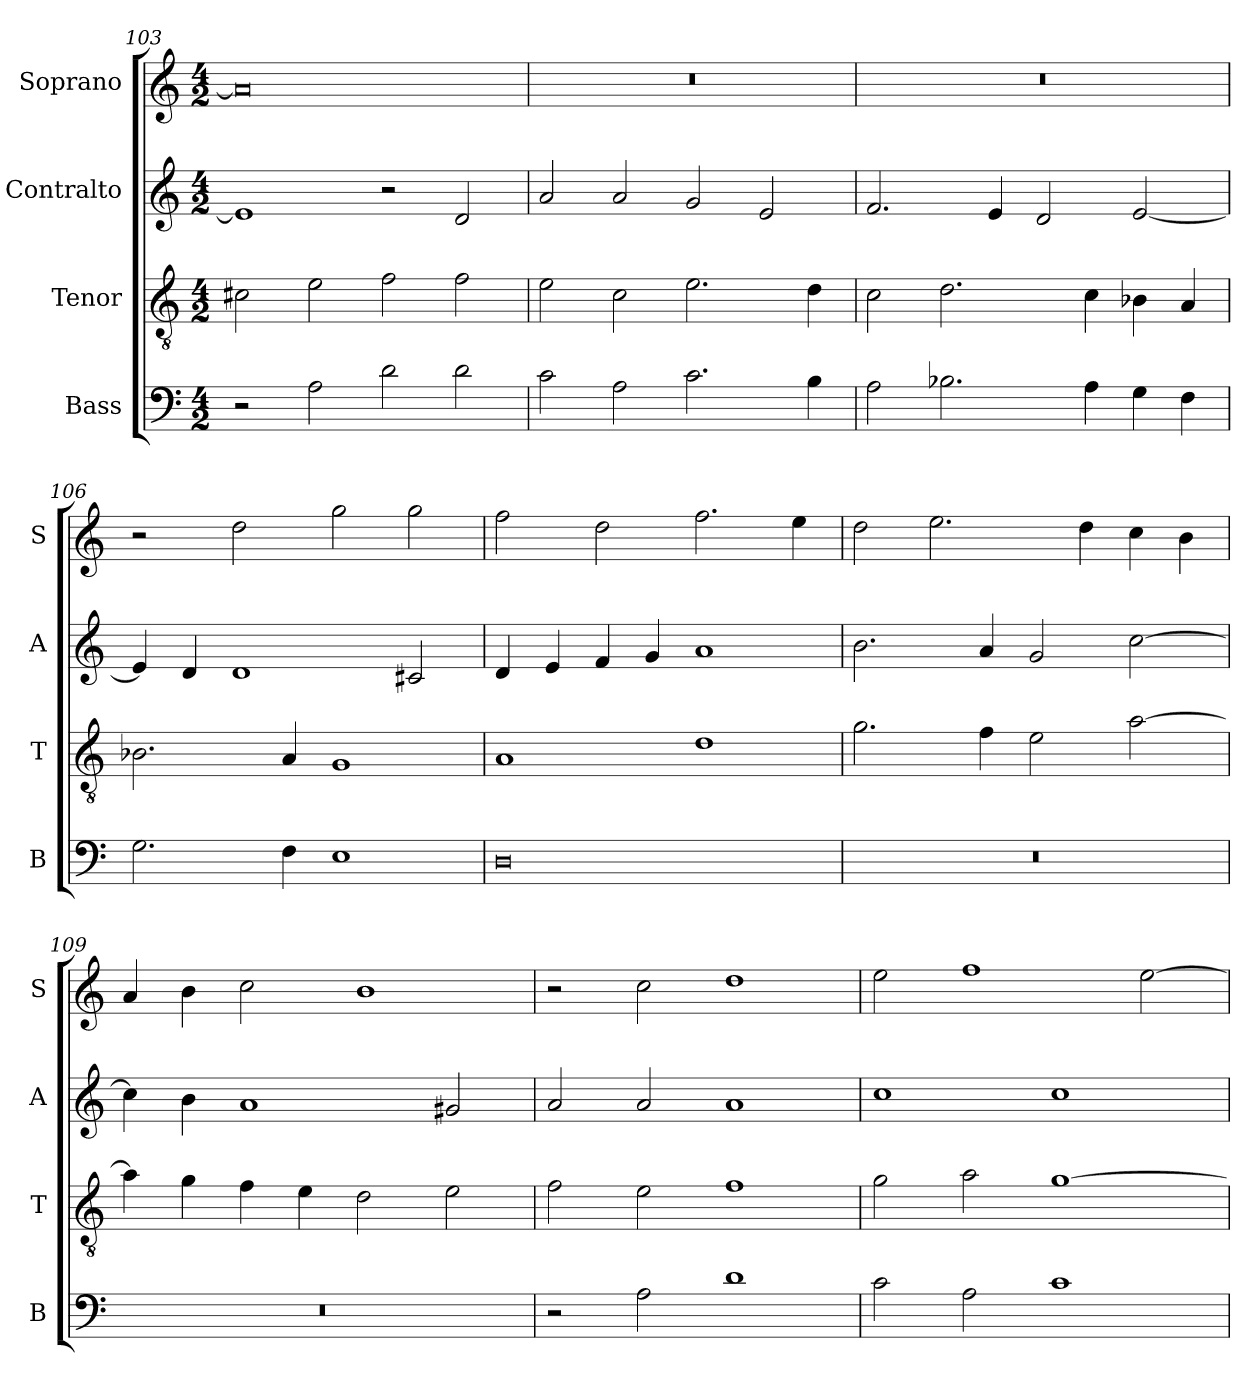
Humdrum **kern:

**kern	**kern	**kern	**kern
*part4	*part3	*part2	*part1
*staff4	*staff3	*staff2	*staff1
*I"Bass	*I"Tenor	*I"Contralto	*I"Soprano
*I'B	*I'T	*I'A	*I'S
*clefF4	*clefGv2	*clefG2	*clefG2
*k[]	*k[]	*k[]	*k[]
*A:aeo	*A:aeo	*A:aeo	*A:aeo
*M4/2	*M4/2	*M4/2	*M4/2
=103	=103	=103	=103
2r	2c#X	1e]	0a]
2A	2e	.	.
2d	2f	2r	.
2d	2f	2d	.
=104	=104	=104	=104
2c	2e	2a	0r
2A	2c	2a	.
2.c	2.e	2g	.
.	.	2e	.
4B	4d	.	.
=105	=105	=105	=105
2A	2c	2.f	0r
2.B-X	2.d	.	.
.	.	4e	.
.	.	2d	.
4A	4c	.	.
4G	4B-X	[2e	.
4F	4A	.	.
=106	=106	=106	=106
2.G	2.B-X	4e]	2r
.	.	4d	.
.	.	1d	2dd
4F	4A	.	.
1E	1G	.	2gg
.	.	2c#X	2gg
=107	=107	=107	=107
0D	1A	4d	2ff
.	.	4e	.
.	.	4f	2dd
.	.	4g	.
.	1d	1a	2.ff
.	.	.	4ee
=108	=108	=108	=108
0r	2.g	2.b	2dd
.	.	.	2.ee
.	4f	4a	.
.	2e	2g	.
.	.	.	4dd
.	[2a	[2cc	4cc
.	.	.	4b
=109	=109	=109	=109
0r	4a]	4cc]	4a
.	4g	4b	4b
.	4f	1a	2cc
.	4e	.	.
.	2d	.	1b
.	2e	2g#X	.
=110	=110	=110	=110
2r	2f	2a	2r
2A	2e	2a	2cc
1d	1f	1a	1dd
=111	=111	=111	=111
2c	2g	1cc	2ee
2A	2a	.	1ff
1c	[1g	1cc	.
.	.	.	[2ee
=	=	=	=
*-	*-	*-	*-
